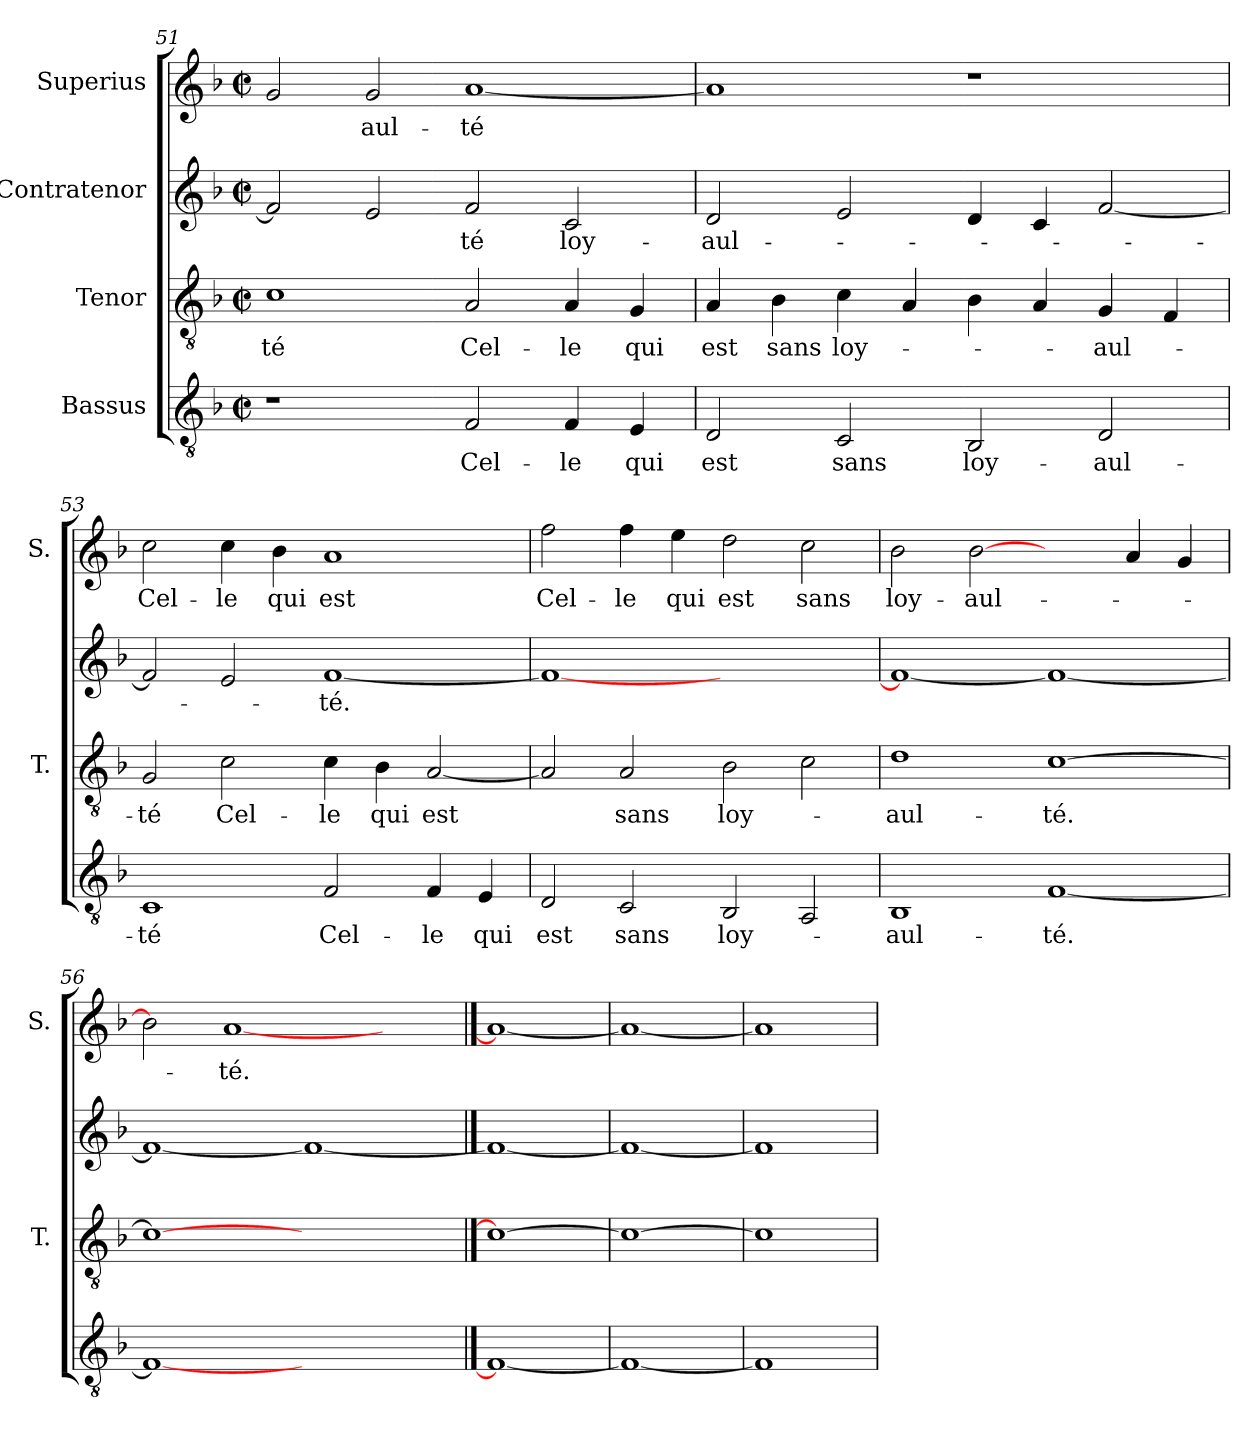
**kern	**text	**kern	**text	**kern	**text	**kern	**text
*part4	*part4	*part3	*part3	*part2	*part2	*part1	*part1
*staff4	*staff4	*staff3	*staff3	*staff2	*staff2	*staff1	*staff1
*I"Bassus	*	*I"Tenor	*	*I"Contratenor	*	*I"Superius	*
*	*	*I'T.	*	*	*	*I'S.	*
!!LO:LB:g=z
*clefGv2	*	*clefGv2	*	*clefG2	*	*clefG2	*
*k[b-]	*	*k[b-]	*	*k[b-]	*	*k[b-]	*
*F:	*	*F:	*	*F:	*	*F:	*
*M2/2	*	*M2/2	*	*M2/2	*	*M2/2	*
*met(c|)	*	*met(c|)	*	*met(c|)	*	*met(c|)	*
=51	=51	=51	=51	=51	=51	=51	=51
1r	.	1c\	-té	2f/]	.	2g/	.
.	.	.	.	2e/	.	2g/	-aul-
2F/	Cel-	2A/	Cel-	2f/	-té	[1a/	-té
4F/	-le	4A/	-le	2c/	loy-	.	.
4E/	qui	4G/	qui	.	.	.	.
=52	=52	=52	=52	=52	=52	=52	=52
2D/	est	4A/	est	2d/	-aul-	1a/]	.
.	.	4B-\	sans	.	.	.	.
2C/	sans	4c\	loy-	2e/	.	.	.
.	.	4A/	.	.	.	.	.
2BB-/	loy-	4B-\	.	4d/	.	1r	.
.	.	4A/	.	4c/	.	.	.
2D/	-aul-	4G/	-aul-	[2f/	.	.	.
.	.	4F/	.	.	.	.	.
=53	=53	=53	=53	=53	=53	=53	=53
1C/	-té	2G/	-té	2f/]	.	2cc\	Cel-
.	.	2c\	Cel-	2e/	.	4cc\	-le
.	.	.	.	.	.	4b-\	qui
2F/	Cel-	4c\	-le	[1f/	-té.	1a/	est
.	.	4B-\	qui	.	.	.	.
4F/	-le	[2A/	est	.	.	.	.
4E/	qui	.	.	.	.	.	.
=54	=54	=54	=54	=54	=54	=54	=54
2D/	est	2A/]	.	1f/_	.	2ff\	Cel-
2C/	sans	2A/	sans	.	.	4ff\	-le
.	.	.	.	.	.	4ee\	qui
2BB-/	loy-	2B-\	loy-	1ryy	.	2dd\	est
2AA/	.	2c\	.	.	.	2cc\	sans
=55	=55	=55	=55	=55	=55	=55	=55
1BB-/	-aul-	1d\	-aul-	1f/_	.	2b-\	loy-
.	.	.	.	.	.	[2b-\	-aul-
[1F/	-té.	[1c\	-té.	1f/_	.	2ryy	.
.	.	.	.	.	.	4a/	.
.	.	.	.	.	.	4g/	.
=56	=56	=56	=56	=56	=56	=56	=56
1F/_	.	1c\_	.	1f/_	.	2b-\]	.
.	.	.	.	.	.	[1a/	-té.
1ryy	.	1ryy	.	1f/_	.	.	.
.	.	.	.	.	.	2ryy	.
==57	==57	==57	==57	==57	==57	==57	==57
1F/_	.	1c\_	.	1f/_	.	1a/_	.
=58	=58	=58	=58	=58	=58	=58	=58
1F/_	.	1c\_	.	1f/_	.	1a/_	.
=59	=59	=59	=59	=59	=59	=59	=59
1F/]	.	1c\]	.	1f/]	.	1a/]	.
=	=	=	=	=	=	=	=
*-	*-	*-	*-	*-	*-	*-	*-
